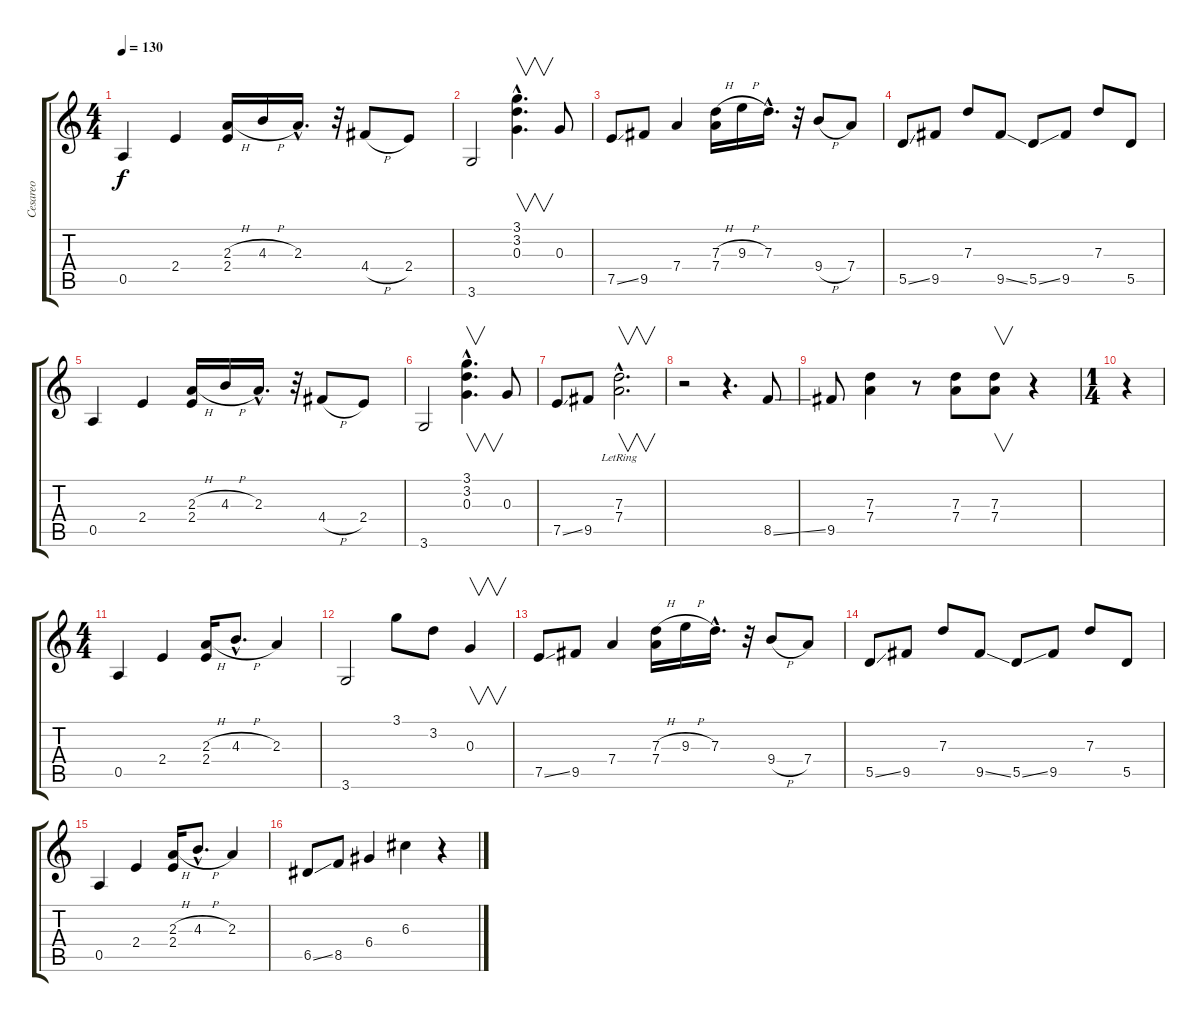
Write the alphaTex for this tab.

\track ("Cesareo" "Cesareo") {instrument electricguitarclean}
\staff {score tabs}
\tuning (E4 B3 G3 D3 A2 E2) {hide}
\ts (4 4)
\tempo 130
\clef g2
\ks c
0.5.4{dy f instrument electricguitarclean} 2.4.4 (2.3{h} 2.4).16 4.3{h}.16 2.3{hac}.16{d} r.32 4.4{h}.8 2.4.8 |
3.6.2 (3.1{hac} 3.2{hac} 0.3{hac}).4{v d} 0.3.8 |
7.5{ss}.8 9.5.8 7.4.4 (7.3{h} 7.4).16 9.3{h}.16 7.3{hac}.16{d} r.32 9.4{h}.8 7.4.8 |
5.5{ss}.8 9.5.8 7.3.8 9.5{ss}.8 5.5{ss}.8 9.5.8 7.3.8 5.5.8 |
0.5.4 2.4.4 (2.3{h} 2.4).16 4.3{h}.16 2.3{hac}.16{d} r.32 4.4{h}.8 2.4.8 |
3.6.2 (3.1{hac} 3.2{hac} 0.3{hac}).4{v d} 0.3.8 |
7.5{ss}.8 9.5.8 (7.3{hac lr} 7.4{hac lr}).2{v d} |
r.2 r.4{d} 8.5{ss}.8 |
9.5.8 (7.3 7.4).4 r.8 (7.3 7.4).8 (7.3 7.4).8{v} r.4 |
\ts (1 4)
r.4 |
\ts (4 4)
0.5.4 2.4.4 (2.3{h} 2.4).16 4.3{h hac}.8{d} 2.3.4 |
3.6.2 3.1.8 3.2.8 0.3.4{v} |
7.5{ss}.8 9.5.8 7.4.4 (7.3{h} 7.4).16 9.3{h}.16 7.3{hac}.16{d} r.32 9.4{h}.8 7.4.8 |
5.5{ss}.8 9.5.8 7.3.8 9.5{ss}.8 5.5{ss}.8 9.5.8 7.3.8 5.5.8 |
0.5.4 2.4.4 (2.3{h} 2.4).16 4.3{h hac}.8{d} 2.3.4 |
6.5{ss}.8 8.5.8 6.4.4 6.3.4 r.4
